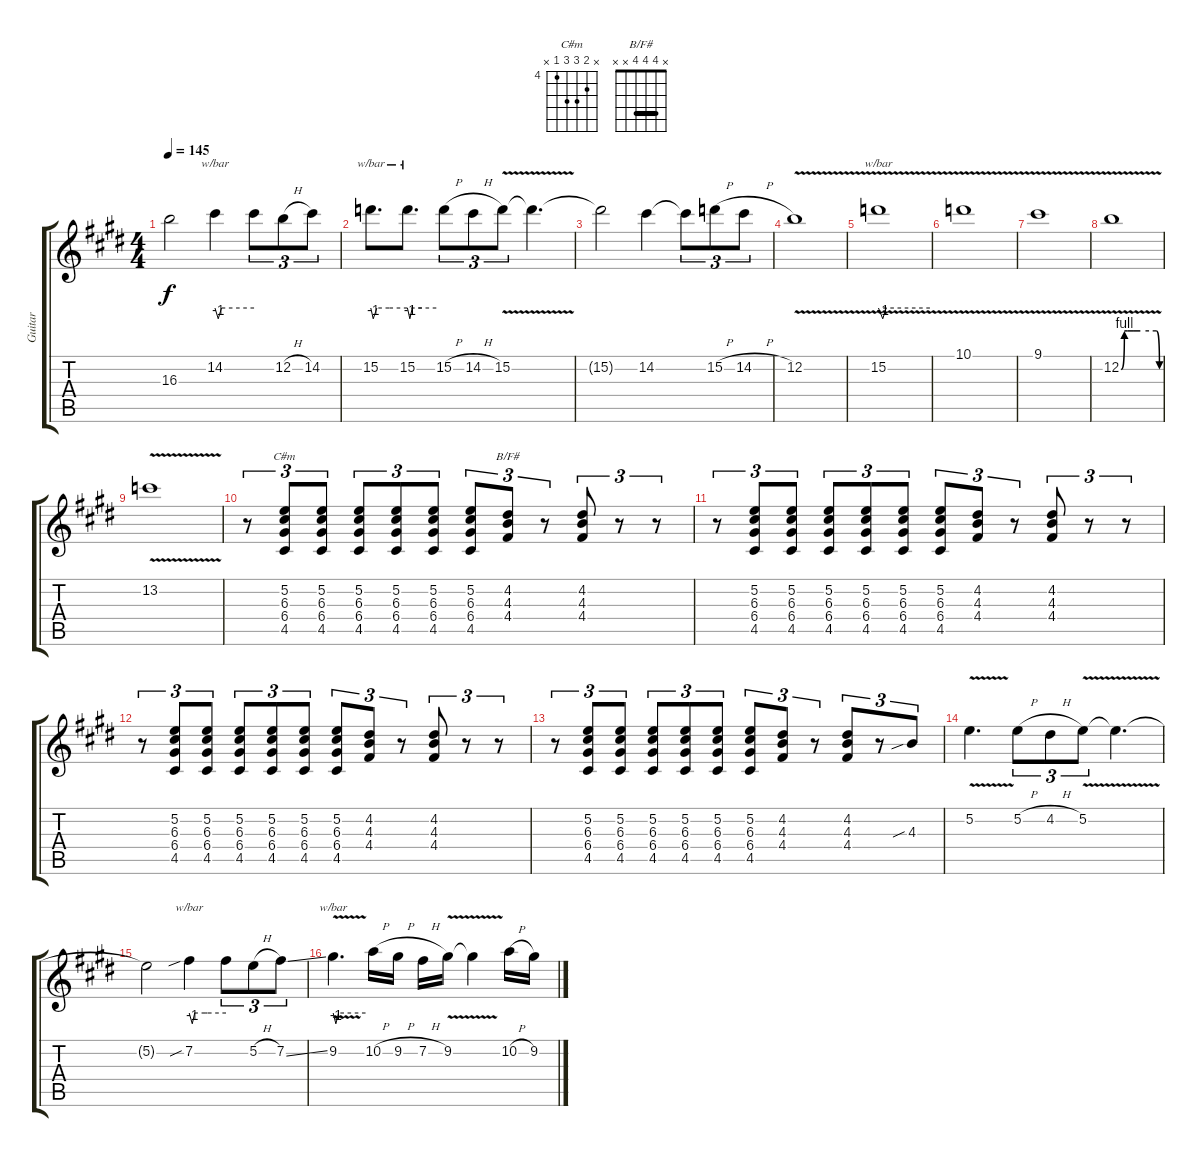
\track ("Guitar" "Guitar") {solo instrument overdrivenguitar}
\staff {score tabs}
\tuning (E4 B3 G3 D3 A2 E2) {hide}
\chord ("C#m" x 5 6 6 4 x) {firstfret 4}
\chord ("B/F#" x 4 4 4 x x) {barre 4}
\ts (4 4)
\tempo 145
\clef g2
\ks e
16.3{t}.2{dy f} 14.2.4{tbe (custom default 0 0 5 -4 10 0 60 0)} 14.2{t}.8{tu (3 2)} 12.2{h}.8{tu (3 2)} 14.2.8{tu (3 2)} |
15.2.8{d tbe (custom default 0 0 4 -4 10 0 30 0 60 0)} 15.2.8{d tbe (custom default 0 0 5 -4 10 0 30 0 60 0)} 15.2{h}.8{tu (3 2)} 14.2{h}.8{tu (3 2)} 15.2{v}.8{tu (3 2)} 15.2{t}.4{d} |
15.2{t}.2 14.2.4 14.2{t}.8{tu (3 2)} 15.2{h}.8{tu (3 2)} 14.2{h}.8{tu (3 2)} |
12.2{v}.1 |
15.2{v}.1{tbe (custom default 0 0 5 -4 9 0 60 0)} |
10.1{v}.1 |
9.1{v}.1 |
12.2{be (custom 0 0 5 4 10 4 20 4 30 4 55 4 60 0) v}.1 |
13.2{v}.1 |
r.8{tu (3 2)} (5.2 6.3 6.4 4.5).8{tu (3 2) ch "C#m"} (5.2 6.3 6.4 4.5).8{tu (3 2)} (5.2 6.3 6.4 4.5).8{tu (3 2)} (5.2 6.3 6.4 4.5).8{tu (3 2)} (5.2 6.3 6.4 4.5).8{tu (3 2)} (5.2 6.3 6.4 4.5).8{tu (3 2)} (4.2 4.3 4.4).8{tu (3 2) ch "B/F#"} r.8{tu (3 2)} (4.2 4.3 4.4).8{tu (3 2)} r.8{tu (3 2)} r.8{tu (3 2)} |
r.8{tu (3 2)} (5.2 6.3 6.4 4.5).8{tu (3 2)} (5.2 6.3 6.4 4.5).8{tu (3 2)} (5.2 6.3 6.4 4.5).8{tu (3 2)} (5.2 6.3 6.4 4.5).8{tu (3 2)} (5.2 6.3 6.4 4.5).8{tu (3 2)} (5.2 6.3 6.4 4.5).8{tu (3 2)} (4.2 4.3 4.4).8{tu (3 2)} r.8{tu (3 2)} (4.2 4.3 4.4).8{tu (3 2)} r.8{tu (3 2)} r.8{tu (3 2)} |
r.8{tu (3 2)} (5.2 6.3 6.4 4.5).8{tu (3 2)} (5.2 6.3 6.4 4.5).8{tu (3 2)} (5.2 6.3 6.4 4.5).8{tu (3 2)} (5.2 6.3 6.4 4.5).8{tu (3 2)} (5.2 6.3 6.4 4.5).8{tu (3 2)} (5.2 6.3 6.4 4.5).8{tu (3 2)} (4.2 4.3 4.4).8{tu (3 2)} r.8{tu (3 2)} (4.2 4.3 4.4).8{tu (3 2)} r.8{tu (3 2)} r.8{tu (3 2)} |
r.8{tu (3 2)} (5.2 6.3 6.4 4.5).8{tu (3 2)} (5.2 6.3 6.4 4.5).8{tu (3 2)} (5.2 6.3 6.4 4.5).8{tu (3 2)} (5.2 6.3 6.4 4.5).8{tu (3 2)} (5.2 6.3 6.4 4.5).8{tu (3 2)} (5.2 6.3 6.4 4.5).8{tu (3 2)} (4.2 4.3 4.4).8{tu (3 2)} r.8{tu (3 2)} (4.2 4.3 4.4).8{tu (3 2)} r.8{tu (3 2)} 4.3{sib}.8{tu (3 2)} |
5.2{v}.4{d} 5.2{h}.8{tu (3 2)} 4.2{h}.8{tu (3 2)} 5.2{v}.8{tu (3 2)} 5.2{t}.4{d} |
5.2{t}.2 7.2{sib}.4{tbe (custom default 0 0 5 -4 9 0 26 0 30 0 60 0)} 7.2{t}.8{tu (3 2)} 5.2{h}.8{tu (3 2)} 7.2{ss}.8{tu (3 2)} |
9.2{v}.4{d tbe (custom default 0 0 5 -4 10 0 60 0)} 10.2{h}.16 9.2{h}.16 7.2{h}.16 9.2{v}.16 9.2{t}.4 10.2{h}.16 9.2{h}.16
